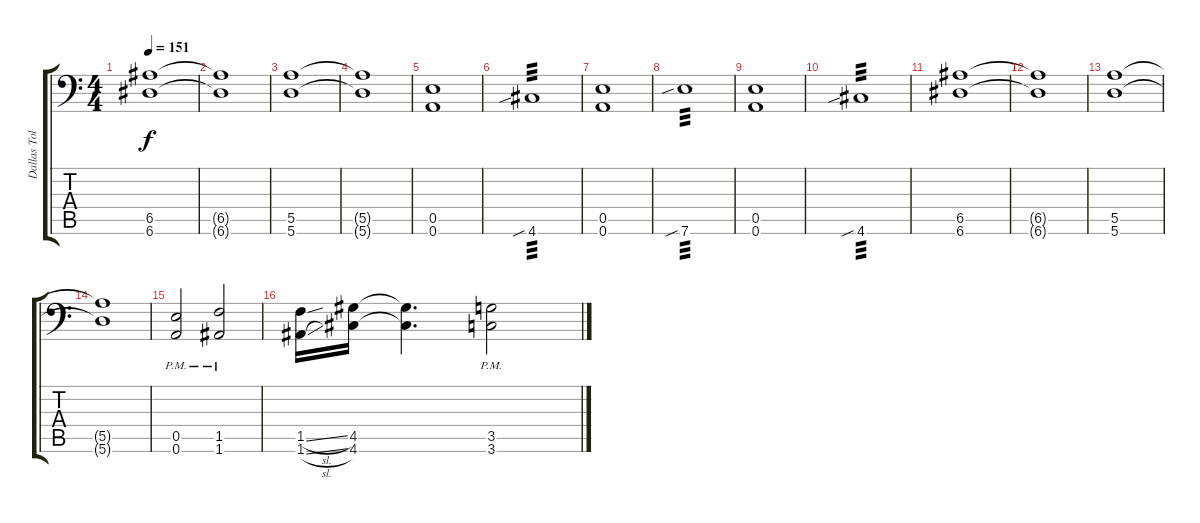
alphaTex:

\track ("Dallas Toler-Wade" "Dallas Tol") {instrument distortionguitar}
\staff {score tabs}
\tuning (B3 Gb3 D3 A2 E2 A1) {hide}
\ts (4 4)
\tempo 151
\clef f4
\ks c
(6.5 6.6).1{dy f} |
(6.5{t} 6.6{t}).1 |
(5.5 5.6).1 |
(5.5{t} 5.6{t}).1 |
(0.5 0.6).1 |
4.6{sib}.1{tp 3} |
(0.5 0.6).1 |
7.6{sib}.1{tp 3} |
(0.5 0.6).1 |
4.6{sib}.1{tp 3} |
(6.5 6.6).1 |
(6.5{t} 6.6{t}).1 |
(5.5 5.6).1 |
(5.5{t} 5.6{t}).1 |
(0.5{pm} 0.6{pm}).2 (1.5{pm} 1.6{pm}).2 |
(1.5{sl} 1.6{sl}).16 (4.5 4.6).16 (4.5{t} 4.6{t}).4{d} (3.5{pm} 3.6{pm}).2
